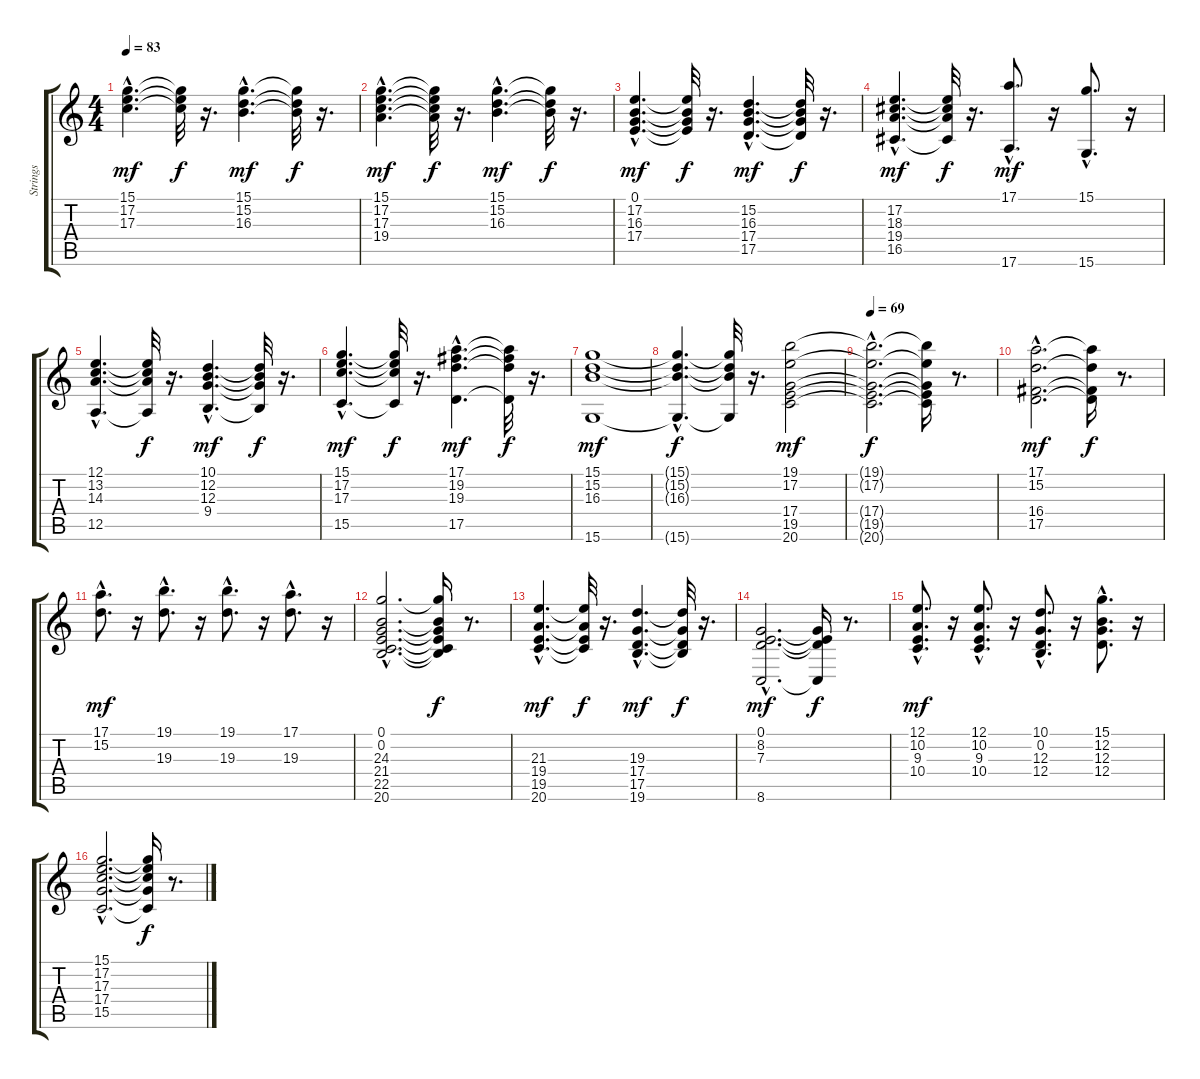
\track ("Strings" "Strings") {instrument synthstrings1}
\staff {score tabs}
\tuning (E4 B3 G3 D3 A2 E2) {hide}
\ts (4 4)
\tempo 83
\clef g2
\ks c
(15.1{hac} 17.2{hac} 17.3{hac}).4{d dy mf} (15.1{t} 17.2{t} 17.3{t}).32{dy f} r.16{d} (15.1{hac} 15.2{hac} 16.3{hac}).4{d dy mf} (15.1{t} 15.2{t} 16.3{t}).32{dy f} r.16{d} |
(15.1{hac} 17.2{hac} 17.3{hac} 19.4{hac}).4{d dy mf} (15.1{t} 17.2{t} 17.3{t} 19.4{t}).32{dy f} r.16{d} (15.1{hac} 15.2{hac} 16.3{hac}).4{d dy mf} (15.1{t} 15.2{t} 16.3{t}).32{dy f} r.16{d} |
(0.1{hac} 17.2{hac} 16.3{hac} 17.4{hac}).4{d dy mf} (0.1{t} 17.2{t} 16.3{t} 17.4{t}).32{dy f} r.16{d} (15.2{hac} 16.3{hac} 17.4{hac} 17.5{hac}).4{d dy mf} (15.2{t} 16.3{t} 17.4{t} 17.5{t}).32{dy f} r.16{d} |
(17.2{hac} 18.3{hac} 19.4{hac} 16.5{hac}).4{d dy mf} (17.2{t} 18.3{t} 19.4{t} 16.5{t}).32{dy f} r.16{d} (17.1{hac} 17.6{hac}).8{d dy mf} r.16 (15.1{hac} 15.6{hac}).8{d} r.16 |
(12.1{hac} 13.2{hac} 14.3{hac} 12.5{hac}).4{d} (12.1{t} 13.2{t} 14.3{t} 12.5{t}).32{dy f} r.16{d} (10.1{hac} 12.2{hac} 12.3{hac} 9.4{hac}).4{d dy mf} (10.1{t} 12.2{t} 12.3{t} 9.4{t}).32{dy f} r.16{d} |
(15.1{hac} 17.2{hac} 17.3{hac} 15.5{hac}).4{d dy mf} (15.1{t} 17.2{t} 17.3{t} 15.5{t}).32{dy f} r.16{d} (17.1{hac} 19.2{hac} 19.3{hac} 17.5{hac}).4{d dy mf} (17.1{t} 19.2{t} 19.3{t} 17.5{t}).32{dy f} r.16{d} |
(15.1 15.2 16.3 15.6).1{dy mf} |
(15.1{hac t} 15.2{hac t} 16.3{hac t} 15.6{hac t}).4{d dy f} (15.1{t} 15.2{t} 16.3{t} 15.6{t}).32 r.16{d} (19.1 17.2 17.4 19.5 20.6).2{dy mf} |
\tempo 69
(19.1{hac t} 17.2{hac t} 17.4{hac t} 19.5{hac t} 20.6{hac t}).2{d dy f} (19.1{t} 17.2{t} 17.4{t} 19.5{t} 20.6{t}).16 r.8{d} |
(17.1{hac} 15.2{hac} 16.4{hac} 17.5{hac}).2{d dy mf} (17.1{t} 15.2{t} 16.4{t} 17.5{t}).16{dy f} r.8{d} |
(17.1{hac} 15.2{hac}).8{d dy mf} r.16 (19.1{hac} 19.3{hac}).8{d} r.16 (19.1{hac} 19.3{hac}).8{d} r.16 (17.1{hac} 19.3{hac}).8{d} r.16 |
(0.1{hac} 0.2{hac} 24.3{hac} 21.4{hac} 22.5{hac} 20.6{hac}).2{d} (0.1{t} 0.2{t} 24.3{t} 21.4{t} 22.5{t} 20.6{t}).16{dy f} r.8{d} |
(21.3{hac} 19.4{hac} 19.5{hac} 20.6{hac}).4{d dy mf} (21.3{t} 19.4{t} 19.5{t} 20.6{t}).32{dy f} r.16{d} (19.3{hac} 17.4{hac} 17.5{hac} 19.6{hac}).4{d dy mf} (19.3{t} 17.4{t} 17.5{t} 19.6{t}).32{dy f} r.16{d} |
(0.1{hac} 8.2{hac} 7.3{hac} 8.6{hac}).2{d dy mf} (0.1{t} 8.2{t} 7.3{t} 8.6{t}).16{dy f} r.8{d} |
(12.1{hac} 10.2{hac} 9.3{hac} 10.4{hac}).8{d dy mf} r.16 (12.1{hac} 10.2{hac} 9.3{hac} 10.4{hac}).8{d} r.16 (10.1{hac} 0.2{hac} 12.3{hac} 12.4{hac}).8{d} r.16 (15.1{hac} 12.2{hac} 12.3{hac} 12.4{hac}).8{d} r.16 |
(15.1{hac} 17.2{hac} 17.3{hac} 17.4{hac} 15.5{hac}).2{d} (15.1{t} 17.2{t} 17.3{t} 17.4{t} 15.5{t}).16{dy f} r.8{d}
